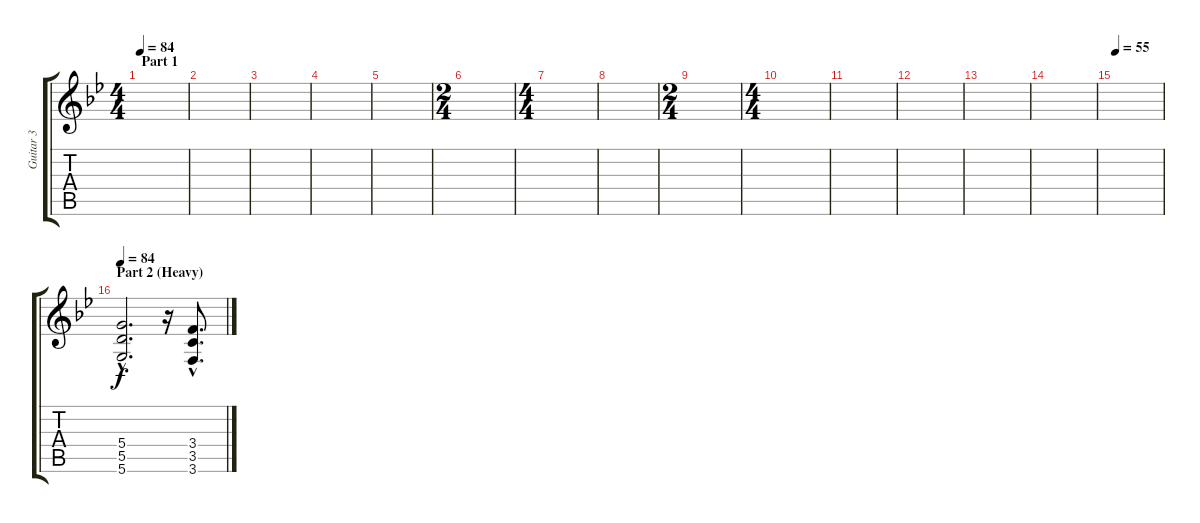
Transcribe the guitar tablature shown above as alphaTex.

\track ("Guitar 3" "Guitar 3") {instrument distortionguitar}
\staff {score tabs}
\tuning (E4 B3 G3 D3 A2 D2) {hide}
\ts (4 4)
\section ("" "Part 1")
\tempo 84
\clef g2
\ks bb
|
|
|
|
|
\ts (2 4)
|
\ts (4 4)
|
|
\ts (2 4)
|
\ts (4 4)
|
|
|
|
|
\tempo 55
|
\section ("" "Part 2 (Heavy)")
\tempo 84
(5.4{hac} 5.5{hac} 5.6{hac}).2{d instrument distortionguitar} r.16 (3.4{hac} 3.5{hac} 3.6{hac}).8{d}
